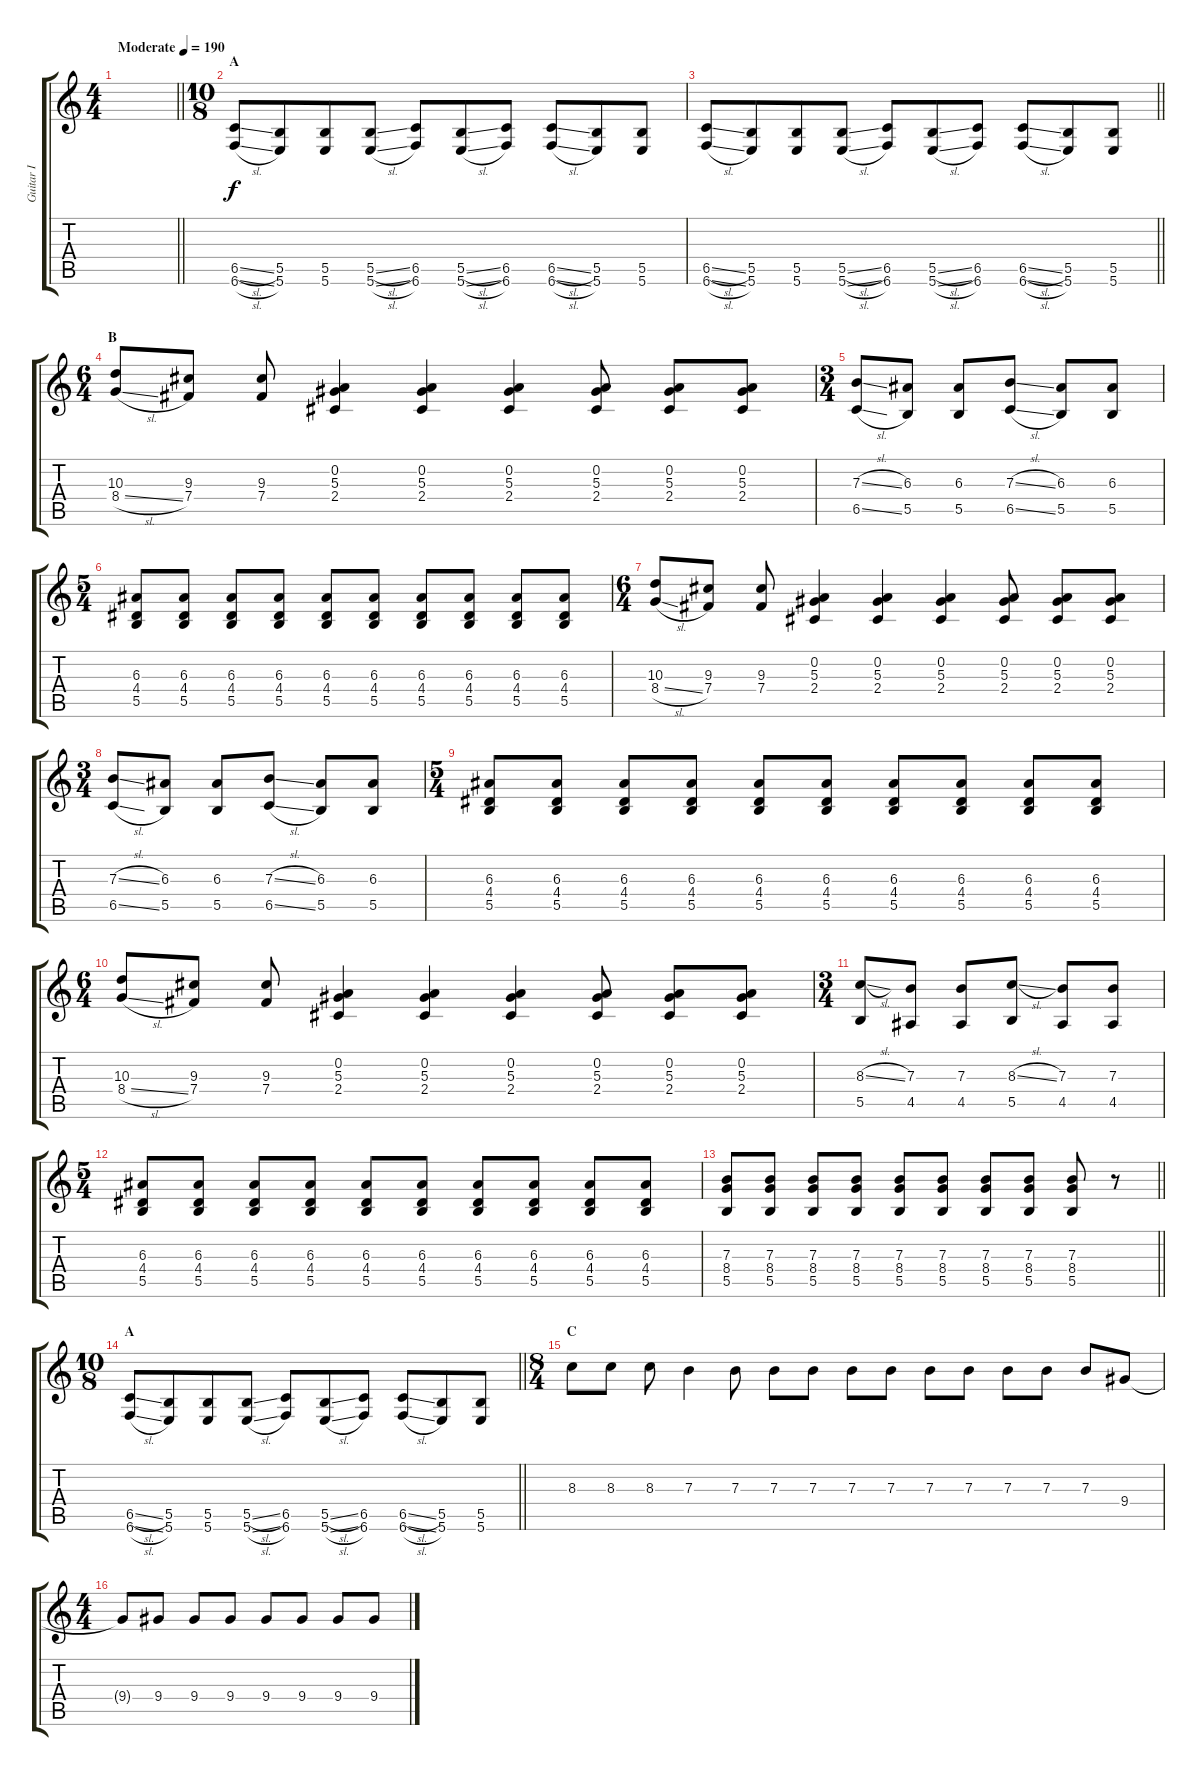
\track ("Guitar I" "Guitar I") {instrument overdrivenguitar}
\staff {score tabs}
\tuning (Db4 Ab3 E3 B2 Gb2 B1) {hide}
\ts (4 4)
\tempo (190 "Moderate")
\clef g2
\barLineRight lightlight
\ks c
|
\ts (10 8)
\section ("" "A")
(6.5{sl} 6.6{sl}).8 (5.5 5.6).8 (5.5 5.6).8 (5.5{sl} 5.6{sl}).8 (6.5 6.6).8 (5.5{sl} 5.6{sl}).8 (6.5 6.6).8 (6.5{sl} 6.6{sl}).8 (5.5 5.6).8 (5.5 5.6).8 |
\barLineRight lightlight
(6.5{sl} 6.6{sl}).8 (5.5 5.6).8 (5.5 5.6).8 (5.5{sl} 5.6{sl}).8 (6.5 6.6).8 (5.5{sl} 5.6{sl}).8 (6.5 6.6).8 (6.5{sl} 6.6{sl}).8 (5.5 5.6).8 (5.5 5.6).8 |
\ts (6 4)
\section ("" "B")
(10.3 8.4{sl}).8 (9.3 7.4).8 (9.3 7.4).8 (0.2 5.3 2.4).4 (0.2 5.3 2.4).4 (0.2 5.3 2.4).4 (0.2 5.3 2.4).8 (0.2 5.3 2.4).8 (0.2 5.3 2.4).8 |
\ts (3 4)
(7.3{sl} 6.5{sl}).8 (6.3 5.5).8 (6.3 5.5).8 (7.3{sl} 6.5{sl}).8 (6.3 5.5).8 (6.3 5.5).8 |
\ts (5 4)
(6.3 4.4 5.5).8 (6.3 4.4 5.5).8 (6.3 4.4 5.5).8 (6.3 4.4 5.5).8 (6.3 4.4 5.5).8 (6.3 4.4 5.5).8 (6.3 4.4 5.5).8 (6.3 4.4 5.5).8 (6.3 4.4 5.5).8 (6.3 4.4 5.5).8 |
\ts (6 4)
(10.3 8.4{sl}).8 (9.3 7.4).8 (9.3 7.4).8 (0.2 5.3 2.4).4 (0.2 5.3 2.4).4 (0.2 5.3 2.4).4 (0.2 5.3 2.4).8 (0.2 5.3 2.4).8 (0.2 5.3 2.4).8 |
\ts (3 4)
(7.3{sl} 6.5{sl}).8 (6.3 5.5).8 (6.3 5.5).8 (7.3{sl} 6.5{sl}).8 (6.3 5.5).8 (6.3 5.5).8 |
\ts (5 4)
(6.3 4.4 5.5).8 (6.3 4.4 5.5).8 (6.3 4.4 5.5).8 (6.3 4.4 5.5).8 (6.3 4.4 5.5).8 (6.3 4.4 5.5).8 (6.3 4.4 5.5).8 (6.3 4.4 5.5).8 (6.3 4.4 5.5).8 (6.3 4.4 5.5).8 |
\ts (6 4)
(10.3 8.4{sl}).8 (9.3 7.4).8 (9.3 7.4).8 (0.2 5.3 2.4).4 (0.2 5.3 2.4).4 (0.2 5.3 2.4).4 (0.2 5.3 2.4).8 (0.2 5.3 2.4).8 (0.2 5.3 2.4).8 |
\ts (3 4)
(8.3{sl} 5.5).8 (7.3 4.5).8 (7.3 4.5).8 (8.3{sl} 5.5).8 (7.3 4.5).8 (7.3 4.5).8 |
\ts (5 4)
(6.3 4.4 5.5).8 (6.3 4.4 5.5).8 (6.3 4.4 5.5).8 (6.3 4.4 5.5).8 (6.3 4.4 5.5).8 (6.3 4.4 5.5).8 (6.3 4.4 5.5).8 (6.3 4.4 5.5).8 (6.3 4.4 5.5).8 (6.3 4.4 5.5).8 |
\barLineRight lightlight
(7.3 8.4 5.5).8 (7.3 8.4 5.5).8 (7.3 8.4 5.5).8 (7.3 8.4 5.5).8 (7.3 8.4 5.5).8 (7.3 8.4 5.5).8 (7.3 8.4 5.5).8 (7.3 8.4 5.5).8 (7.3 8.4 5.5).8 r.8 |
\ts (10 8)
\section ("" "A")
\barLineRight lightlight
(6.5{sl} 6.6{sl}).8 (5.5 5.6).8 (5.5 5.6).8 (5.5{sl} 5.6{sl}).8 (6.5 6.6).8 (5.5{sl} 5.6{sl}).8 (6.5 6.6).8 (6.5{sl} 6.6{sl}).8 (5.5 5.6).8 (5.5 5.6).8 |
\ts (8 4)
\section ("" "C")
8.3.8 8.3.8 8.3.8 7.3.4 7.3.8 7.3.8 7.3.8 7.3.8 7.3.8 7.3.8 7.3.8 7.3.8 7.3.8 7.3.8 9.4.8 |
\ts (4 4)
9.4{t}.8 9.4.8 9.4.8 9.4.8 9.4.8 9.4.8 9.4.8 9.4.8
